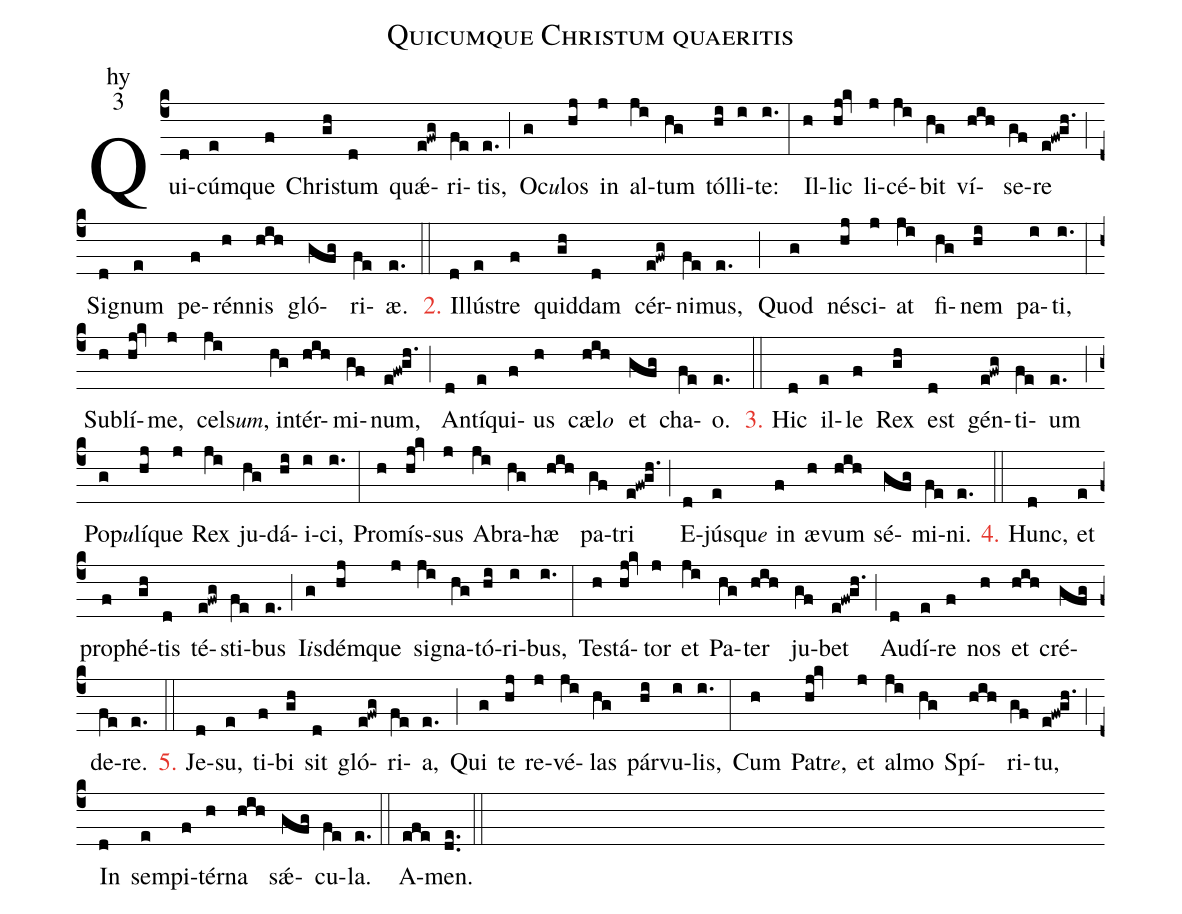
name:Quicumque Christum quaeritis;
office-part:hy;
mode:3;
%%
(c4) Qui(d)cúm(e)que(f) Chri(gh)stum(d) quǽ(e!fwg)ri(fe)tis,(e.) (;)
O(g)c<e>u</e>los(hj) in(j) al(ji)tum(hg) tól(hi)li(i)te:(i.) (:)
Il(h)lic(hj!kv) li(j)cé(ji)bit(hg) ví(hih)se(gf)re(e!fw@gh.) (;)
Si(d)gnum(e) pe(f)rén(h)nis(hih) gló(gfg)ri(fe)æ.(e.) (::)

<c>2.</c> Il(d)lú(e)stre(f) quid(gh)dam(d) cér(e!fwg)ni(fe)mus,(e.) (;)
Quod(g) né(hj)sci(j)at(ji) fi(hg)nem(hi) pa(i)ti,(i.) (:)
Su(h)blí(hj!kv)me,(j) cel(ji)s<e>um</e>, in(hg)tér(hih)mi(gf)num,(e!fw@gh.) (;)
An(d)tí(e)qui(f)us(h) cæl<e>o</e>(hih) et(gfg) cha(fe)o.(e.) (::)

<c>3.</c> Hic(d) il(e)le(f) Rex(gh) est(d) gén(e!fwg)ti(fe)um(e.) (;)
Po(g)p<e>u</e>lí(hj)que(j) Rex(ji) ju(hg)dá(hi)i(i)ci,(i.) (:)
Pro(h)mís(hj!kv)sus(j) A(ji)bra(hg)hæ(hih) pa(gf)tri(e!fw@gh.) (;)
E(d)júsqu<e>e</e>(e) in(f) æ(h)vum(hih) sé(gfg)mi(fe)ni.(e.) (::)

<c>4.</c> Hunc,(d) et(e) pro(f)phé(gh)tis(d) té(e!fwg)sti(fe)bus(e.) (;)
I<e>i</e>s(g)dém(hj)que(j) si(ji)gna(hg)tó(hi)ri(i)bus,(i.) (:)
Te(h)stá(hj!kv)tor(j) et(ji) Pa(hg)ter(hih) ju(gf)bet(e!fw@gh.) (;)
Au(d)dí(e)re(f) nos(h) et(hih) cré(gfg)de(fe)re.(e.) (::)

<c>5.</c> Je(d)su,(e) ti(f)bi(gh) sit(d) gló(e!fwg)ri(fe)a,(e.) (;)
Qui(g) te(hj) re(j)vé(ji)las(hg) pár(hi)vu(i)lis,(i.) (:)
Cum(h) Patr<e>e</e>,(hj!kv) et(j) al(ji)mo(hg) Spí(hih)ri(gf)tu,(e!fw@gh.) (;)
In(d) sem(e)pi(f)tér(h)na(hih) sǽ(gfg)cu(fe)la.(e.) (::)
A(efe)men.(de..) (::)
